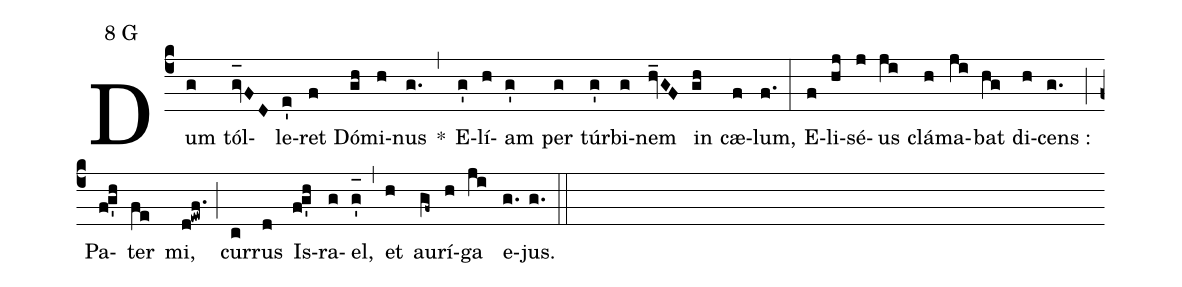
mode:8 G;
%%
(c4) Dum(g) tól(gv_[oh:h]FD)le(e')ret(f) Dó(gh)mi(h)nus(g.) *(,) E(g')lí(h)am(g') per(g) túr(g')bi(g)nem(hv_GF) in(gh) cæ(f)lum,(f.) (:) E(f)li(hj)sé(j)us(ji) clá(h)ma(ji)bat(hg) di(h)cens :(g.) (;) Pa(fg'h)ter(fe) mi,(d!ewf.) (;) cur(c)rus(d) Is(fg'h)ra(g)el,(g'_[oh:h]) (,) et(h) au(gf~)rí(h)ga(ji) e(g.)jus.(g.) (::)
